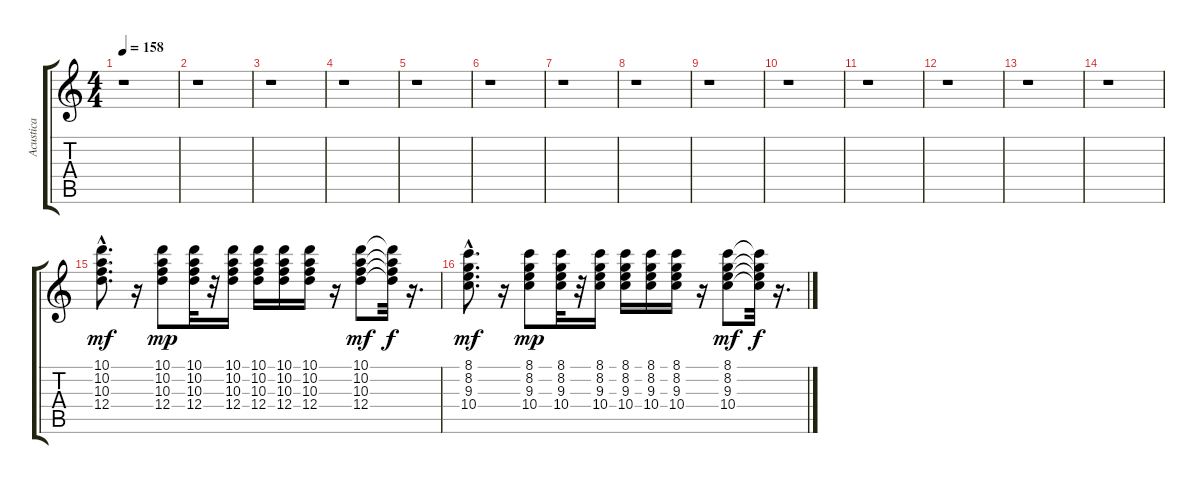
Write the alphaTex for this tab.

\track ("Acustica" "Acustica") {instrument acousticguitarsteel}
\staff {score tabs}
\tuning (E4 B3 G3 D3 A2 E2) {hide}
\ts (4 4)
\tempo 158
\clef g2
\ks c
r.1{dy mf} |
r.1 |
r.1 |
r.1 |
r.1 |
r.1 |
r.1 |
r.1 |
r.1 |
r.1 |
r.1 |
r.1 |
r.1 |
r.1 |
(10.1{hac} 10.2{hac} 10.3{hac} 12.4{hac}).8{d} r.16 (10.1 10.2 10.3 12.4).8{dy mp} (10.1 10.2 10.3 12.4).32 r.32 (10.1 10.2 10.3 12.4).16 (10.1 10.2 10.3 12.4).16 (10.1 10.2 10.3 12.4).16 (10.1 10.2 10.3 12.4).16 r.16 (10.1 10.2 10.3 12.4).8{dy mf} (10.1{t} 10.2{t} 10.3{t} 12.4{t}).32{dy f} r.16{d} |
(8.1{hac} 8.2{hac} 9.3{hac} 10.4{hac}).8{d dy mf} r.16 (8.1 8.2 9.3 10.4).8{dy mp} (8.1 8.2 9.3 10.4).32 r.32 (8.1 8.2 9.3 10.4).16 (8.1 8.2 9.3 10.4).16 (8.1 8.2 9.3 10.4).16 (8.1 8.2 9.3 10.4).16 r.16 (8.1 8.2 9.3 10.4).8{dy mf} (8.1{t} 8.2{t} 9.3{t} 10.4{t}).32{dy f} r.16{d}
